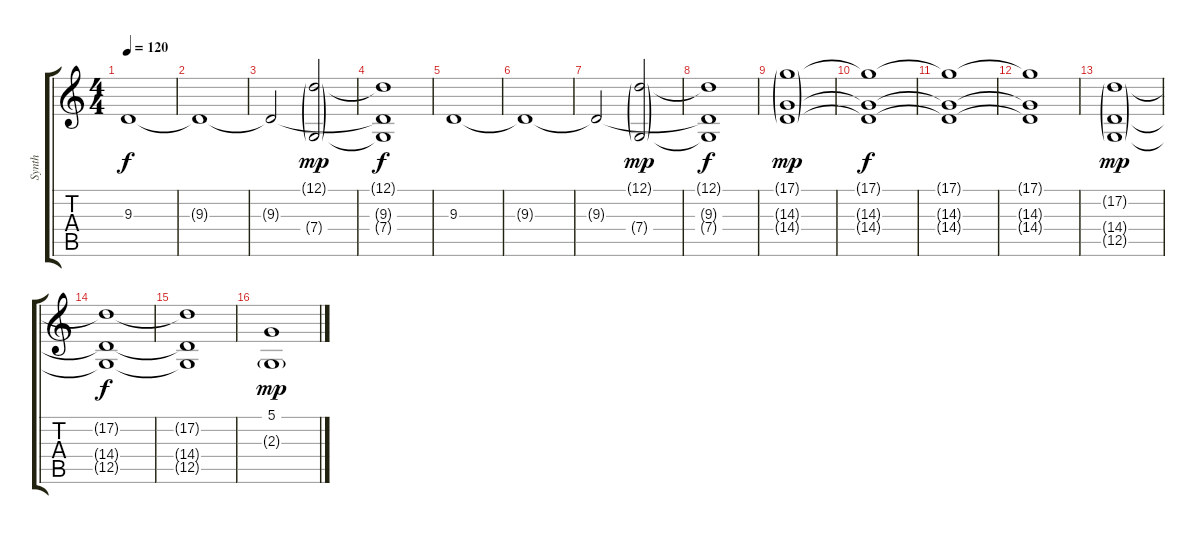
\track ("Synth" "Synth") {instrument stringensemble1}
\staff {score tabs}
\tuning (D4 A3 F3 C3 G2 D2) {hide}
\ts (4 4)
\tempo 120
\clef g2
\ks c
9.3.1{dy f instrument stringensemble1} |
9.3{t}.1 |
9.3{t}.2 (12.1{g} 7.4{g}).2{dy mp} |
(12.1{t} 9.3{t} 7.4{t}).1{dy f} |
9.3.1 |
9.3{t}.1 |
9.3{t}.2 (12.1{g} 7.4{g}).2{dy mp} |
(12.1{t} 9.3{t} 7.4{t}).1{dy f} |
(17.1{g} 14.3{g} 14.4{g}).1{dy mp} |
(17.1{t} 14.3{t} 14.4{t}).1{dy f} |
(17.1{t} 14.3{t} 14.4{t}).1 |
(17.1{t} 14.3{t} 14.4{t}).1 |
(17.2{g} 14.4{g} 12.5{g}).1{dy mp} |
(17.2{t} 14.4{t} 12.5{t}).1{dy f} |
(17.2{t} 14.4{t} 12.5{t}).1 |
(5.1 2.3{g}).1{dy mp}
